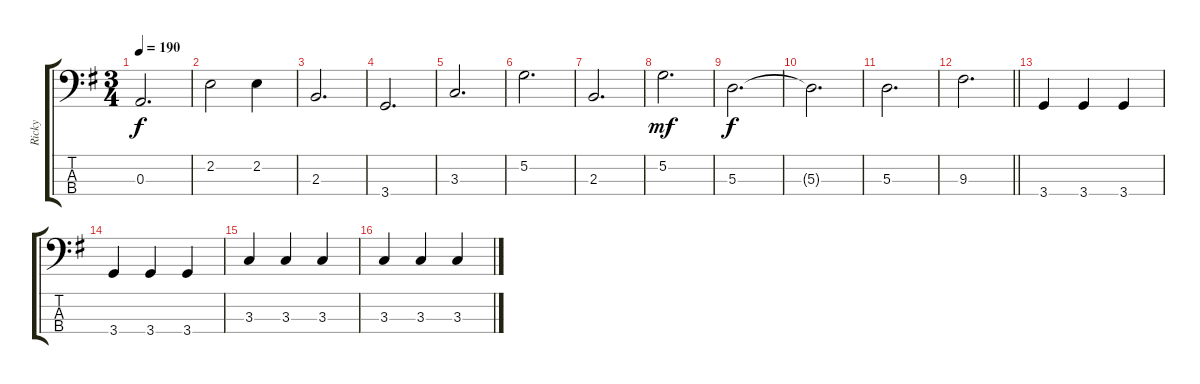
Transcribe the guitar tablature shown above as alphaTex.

\track ("Ricky" "Ricky") {instrument acousticbass}
\staff {score tabs}
\tuning (G2 D2 A1 E1) {hide}
\ts (3 4)
\tempo 190
\clef f4
\ks g
0.3.2{d dy f} |
2.2.2 2.2.4 |
2.3.2{d} |
3.4.2{d} |
3.3.2{d} |
5.2.2{d} |
2.3.2{d} |
5.2.2{d dy mf} |
5.3.2{d dy f} |
5.3{t}.2{d} |
5.3.2{d} |
\barLineRight lightlight
9.3.2{d} |
3.4.4 3.4.4 3.4.4 |
3.4.4 3.4.4 3.4.4 |
3.3.4 3.3.4 3.3.4 |
3.3.4 3.3.4 3.3.4
